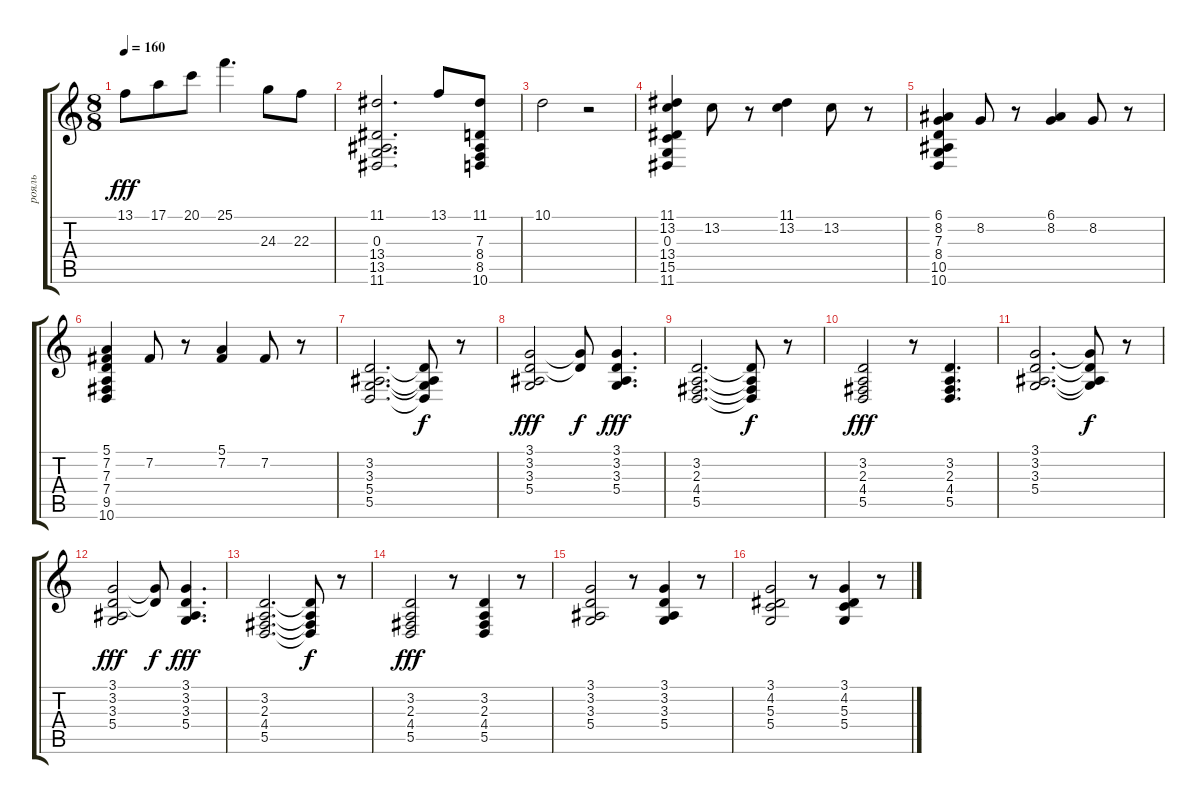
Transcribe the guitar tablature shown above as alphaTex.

\track ("рояль" "рояль") {instrument brightacousticpiano}
\staff {score tabs}
\tuning (E4 B3 G3 D3 A2 E2) {hide}
\ts (8 8)
\tempo 160
\clef g2
\ks c
13.1.8{dy fff} 17.1.8 20.1.8 25.1.4{d} 24.3.8 22.3.8 |
(11.1 0.3 13.4 13.5 11.6).2{d} 13.1.8 (11.1 7.3 8.4 8.5 10.6).8 |
10.1.2 r.2 |
(11.1 13.2 0.3 13.4 15.5 11.6).4 13.2.8 r.8 (11.1 13.2).4 13.2.8 r.8 |
(6.1 8.2 7.3 8.4 10.5 10.6).4 8.2.8 r.8 (6.1 8.2).4 8.2.8 r.8 |
(5.1 7.2 7.3 7.4 9.5 10.6).4 7.2.8 r.8 (5.1 7.2).4 7.2.8 r.8 |
(3.2 3.3 5.4 5.5).2{d} (3.2{t} 3.3{t} 5.4{t} 5.5{t}).8{dy f} r.8 |
(3.1 3.2 3.3 5.4).2{dy fff} (3.1{t} 3.2{t}).8{dy f} (3.1 3.2 3.3 5.4).4{d dy fff} |
(3.2 2.3 4.4 5.5).2{d} (3.2{t} 2.3{t} 4.4{t} 5.5{t}).8{dy f} r.8 |
(3.2 2.3 4.4 5.5).2{dy fff} r.8 (3.2 2.3 4.4 5.5).4{d} |
(3.1 3.2 3.3 5.4).2{d} (3.1{t} 3.2{t} 3.3{t} 5.4{t}).8{dy f} r.8 |
(3.1 3.2 3.3 5.4).2{dy fff} (3.1{t} 3.2{t}).8{dy f} (3.1 3.2 3.3 5.4).4{d dy fff} |
(3.2 2.3 4.4 5.5).2{d} (3.2{t} 2.3{t} 4.4{t} 5.5{t}).8{dy f} r.8 |
(3.2 2.3 4.4 5.5).2{dy fff} r.8 (3.2 2.3 4.4 5.5).4 r.8 |
(3.1 3.2 3.3 5.4).2 r.8 (3.1 3.2 3.3 5.4).4 r.8 |
(3.1 4.2 5.3 5.4).2 r.8 (3.1 4.2 5.3 5.4).4 r.8
